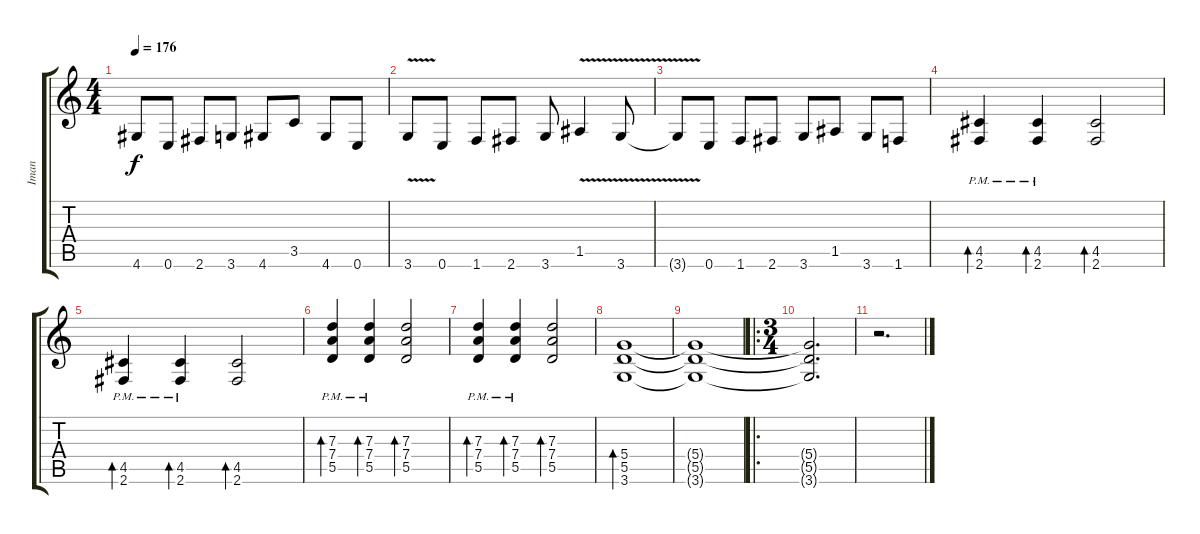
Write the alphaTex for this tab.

\track ("Iman" "Iman") {instrument distortionguitar}
\staff {score tabs}
\tuning (E4 B3 G3 D3 A2 E2) {hide}
\ts (4 4)
\tempo 176
\clef g2
\ks c
4.6{t}.8{dy f} 0.6.8 2.6.8 3.6.8 4.6.8 3.5.8 4.6.8 0.6.8 |
3.6{v}.8 0.6.8 1.6.8 2.6.8 3.6.8 1.5{v}.4 3.6{v}.8 |
3.6{t}.8 0.6.8 1.6.8 2.6.8 3.6.8 1.5.8 3.6.8 1.6.8 |
(4.5{pm} 2.6{pm}).4{bd 60} (4.5{pm} 2.6{pm}).4{bd 60} (4.5 2.6).2{bd 60} |
(4.5{pm} 2.6{pm}).4{bd 60} (4.5{pm} 2.6{pm}).4{bd 60} (4.5 2.6).2{bd 60} |
(7.3{pm} 7.4{pm} 5.5{pm}).4{bd 60} (7.3{pm} 7.4{pm} 5.5{pm}).4{bd 60} (7.3 7.4 5.5).2{bd 60} |
(7.3{pm} 7.4{pm} 5.5{pm}).4{bd 60} (7.3{pm} 7.4{pm} 5.5{pm}).4{bd 60} (7.3 7.4 5.5).2{bd 60} |
(5.4 5.5 3.6).1{bd 60} |
(5.4{t} 5.5{t} 3.6{t}).1 |
\ro
\ts (3 4)
(5.4{t} 5.5{t} 3.6{t}).2{d volume 0} |
r.2{d}
